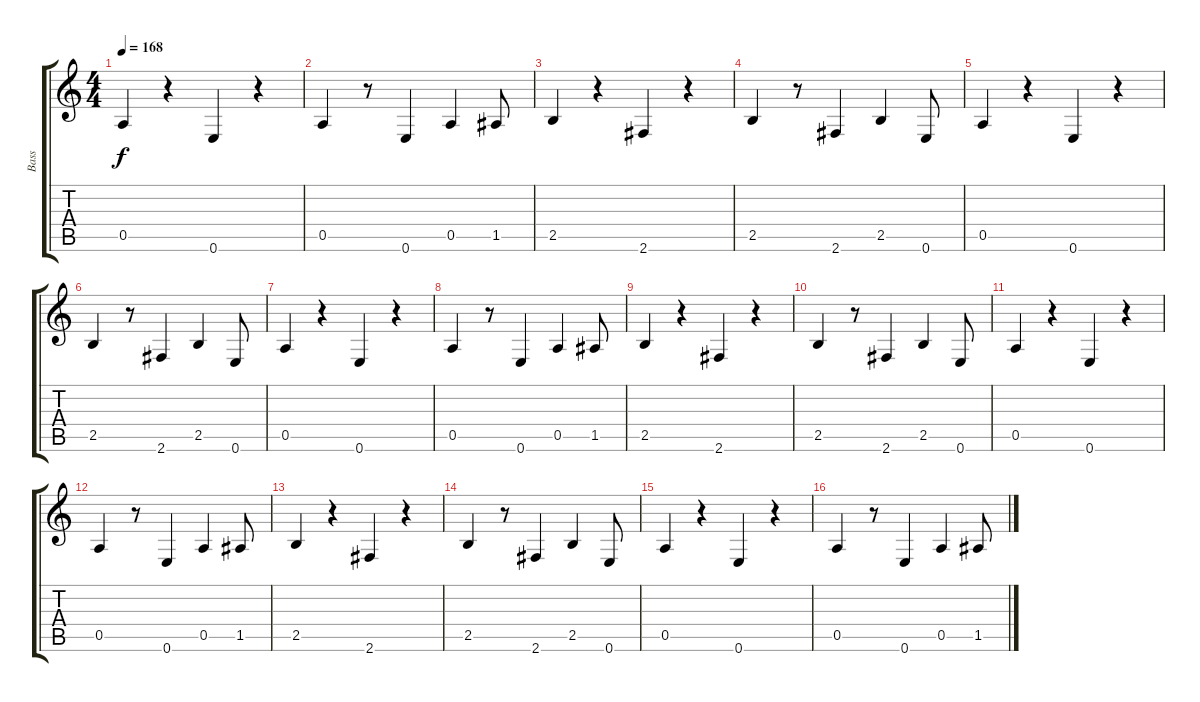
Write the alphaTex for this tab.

\track ("Bass" "Bass") {instrument acousticbass}
\staff {score tabs}
\tuning (E4 B3 G3 D3 A2 E2) {hide}
\ts (4 4)
\tempo 168
\clef g2
\ks c
0.5.4{dy f} r.4 0.6.4 r.4 |
0.5.4 r.8 0.6.4 0.5.4 1.5.8 |
2.5.4 r.4 2.6.4 r.4 |
2.5.4 r.8 2.6.4 2.5.4 0.6.8 |
0.5.4 r.4 0.6.4 r.4 |
2.5.4 r.8 2.6.4 2.5.4 0.6.8 |
0.5.4 r.4 0.6.4 r.4 |
0.5.4 r.8 0.6.4 0.5.4 1.5.8 |
2.5.4 r.4 2.6.4 r.4 |
2.5.4 r.8 2.6.4 2.5.4 0.6.8 |
0.5.4 r.4 0.6.4 r.4 |
0.5.4 r.8 0.6.4 0.5.4 1.5.8 |
2.5.4 r.4 2.6.4 r.4 |
2.5.4 r.8 2.6.4 2.5.4 0.6.8 |
0.5.4 r.4 0.6.4 r.4 |
0.5.4 r.8 0.6.4 0.5.4 1.5.8
